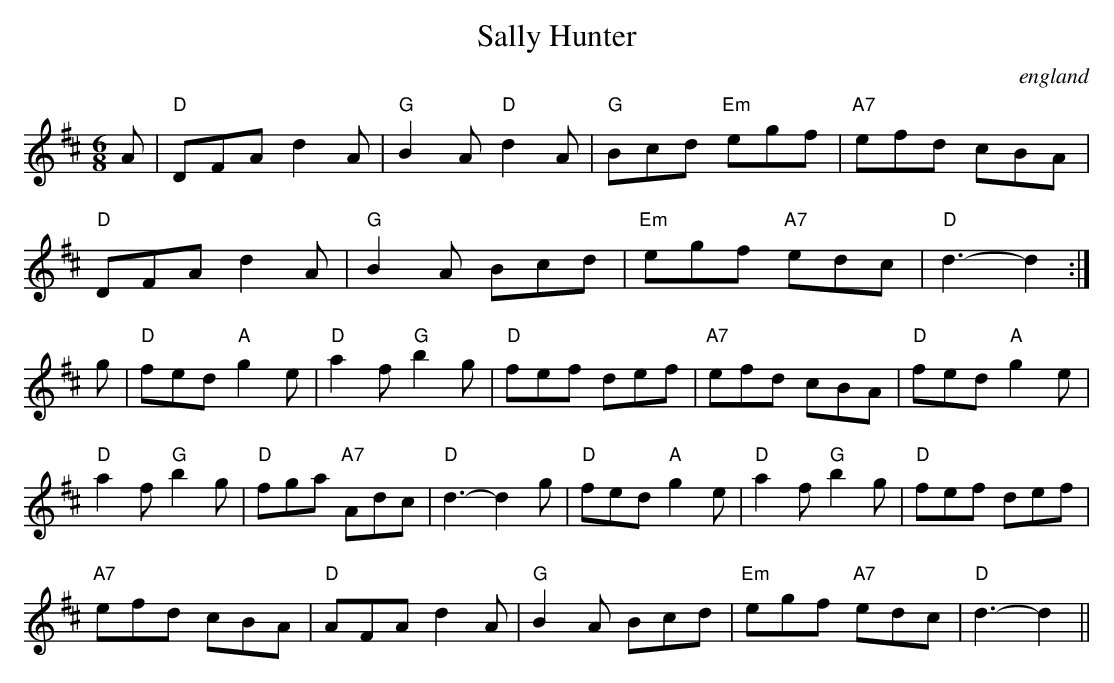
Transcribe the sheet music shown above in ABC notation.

X:1
T:Sally Hunter
O:england
M:6/8
K:D
A|"D"DFA d2A|"G"B2A "D"d2A|"G"Bcd "Em"egf|"A7"efd cBA|
"D"DFA d2A|"G"B2A Bcd|"Em"egf "A7"edc|"D"d3 -d2:|
g|"D"fed "A"g2e|"D"a2f "G"b2g|"D"fef def|"A7"efd cBA|"D"fed "A"g2e|
"D"a2f "G"b2g|"D"fga "A7"Adc|"D"d3 -d2g|"D"fed "A"g2e|"D"a2f "G"b2g|"D"fef def\
|
"A7"efd cBA|"D"AFA d2A|"G"B2A Bcd|"Em"egf "A7"edc|"D"d3 -d2||
